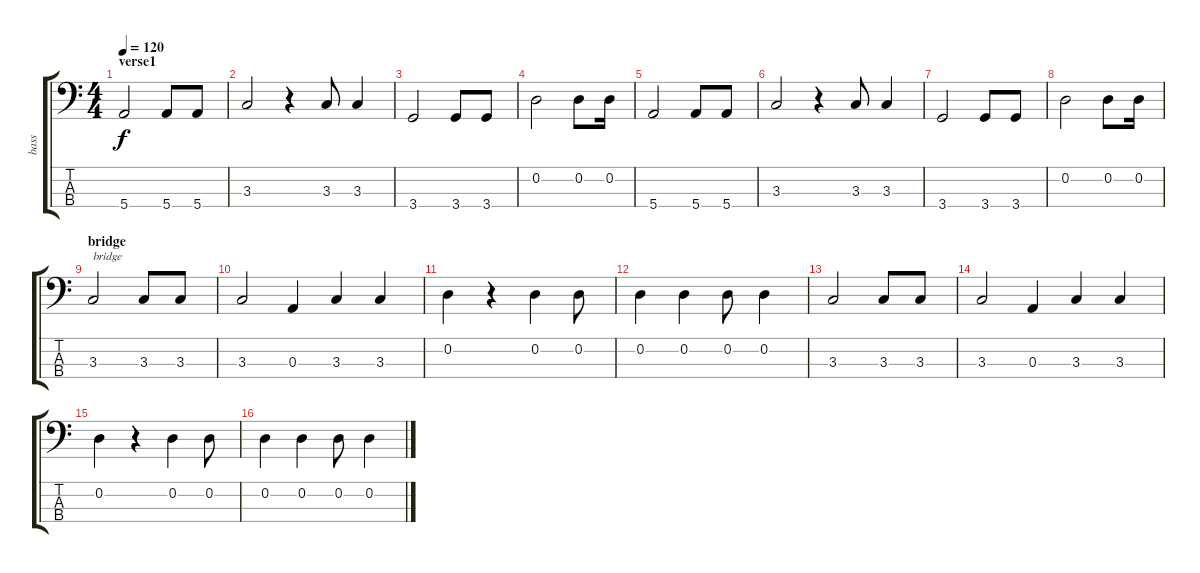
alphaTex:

\track ("bass" "bass") {instrument acousticguitarnylon}
\staff {score tabs}
\tuning (G2 D2 A1 E1) {hide}
\ts (4 4)
\section ("" "verse1")
\tempo 120
\clef f4
\ks c
5.4.2{dy f} 5.4.8 5.4.8 |
3.3.2 r.4 3.3.8 3.3.4 |
3.4.2 3.4.8 3.4.8 |
0.2.2 0.2.8 0.2.16 |
5.4.2 5.4.8 5.4.8 |
3.3.2 r.4 3.3.8 3.3.4 |
3.4.2 3.4.8 3.4.8 |
0.2.2 0.2.8 0.2.16 |
\section ("" "bridge")
3.3.2{txt "bridge"} 3.3.8 3.3.8 |
3.3.2 0.3.4 3.3.4 3.3.4 |
0.2.4 r.4 0.2.4 0.2.8 |
0.2.4 0.2.4 0.2.8 0.2.4 |
3.3.2 3.3.8 3.3.8 |
3.3.2 0.3.4 3.3.4 3.3.4 |
0.2.4 r.4 0.2.4 0.2.8 |
0.2.4 0.2.4 0.2.8 0.2.4
